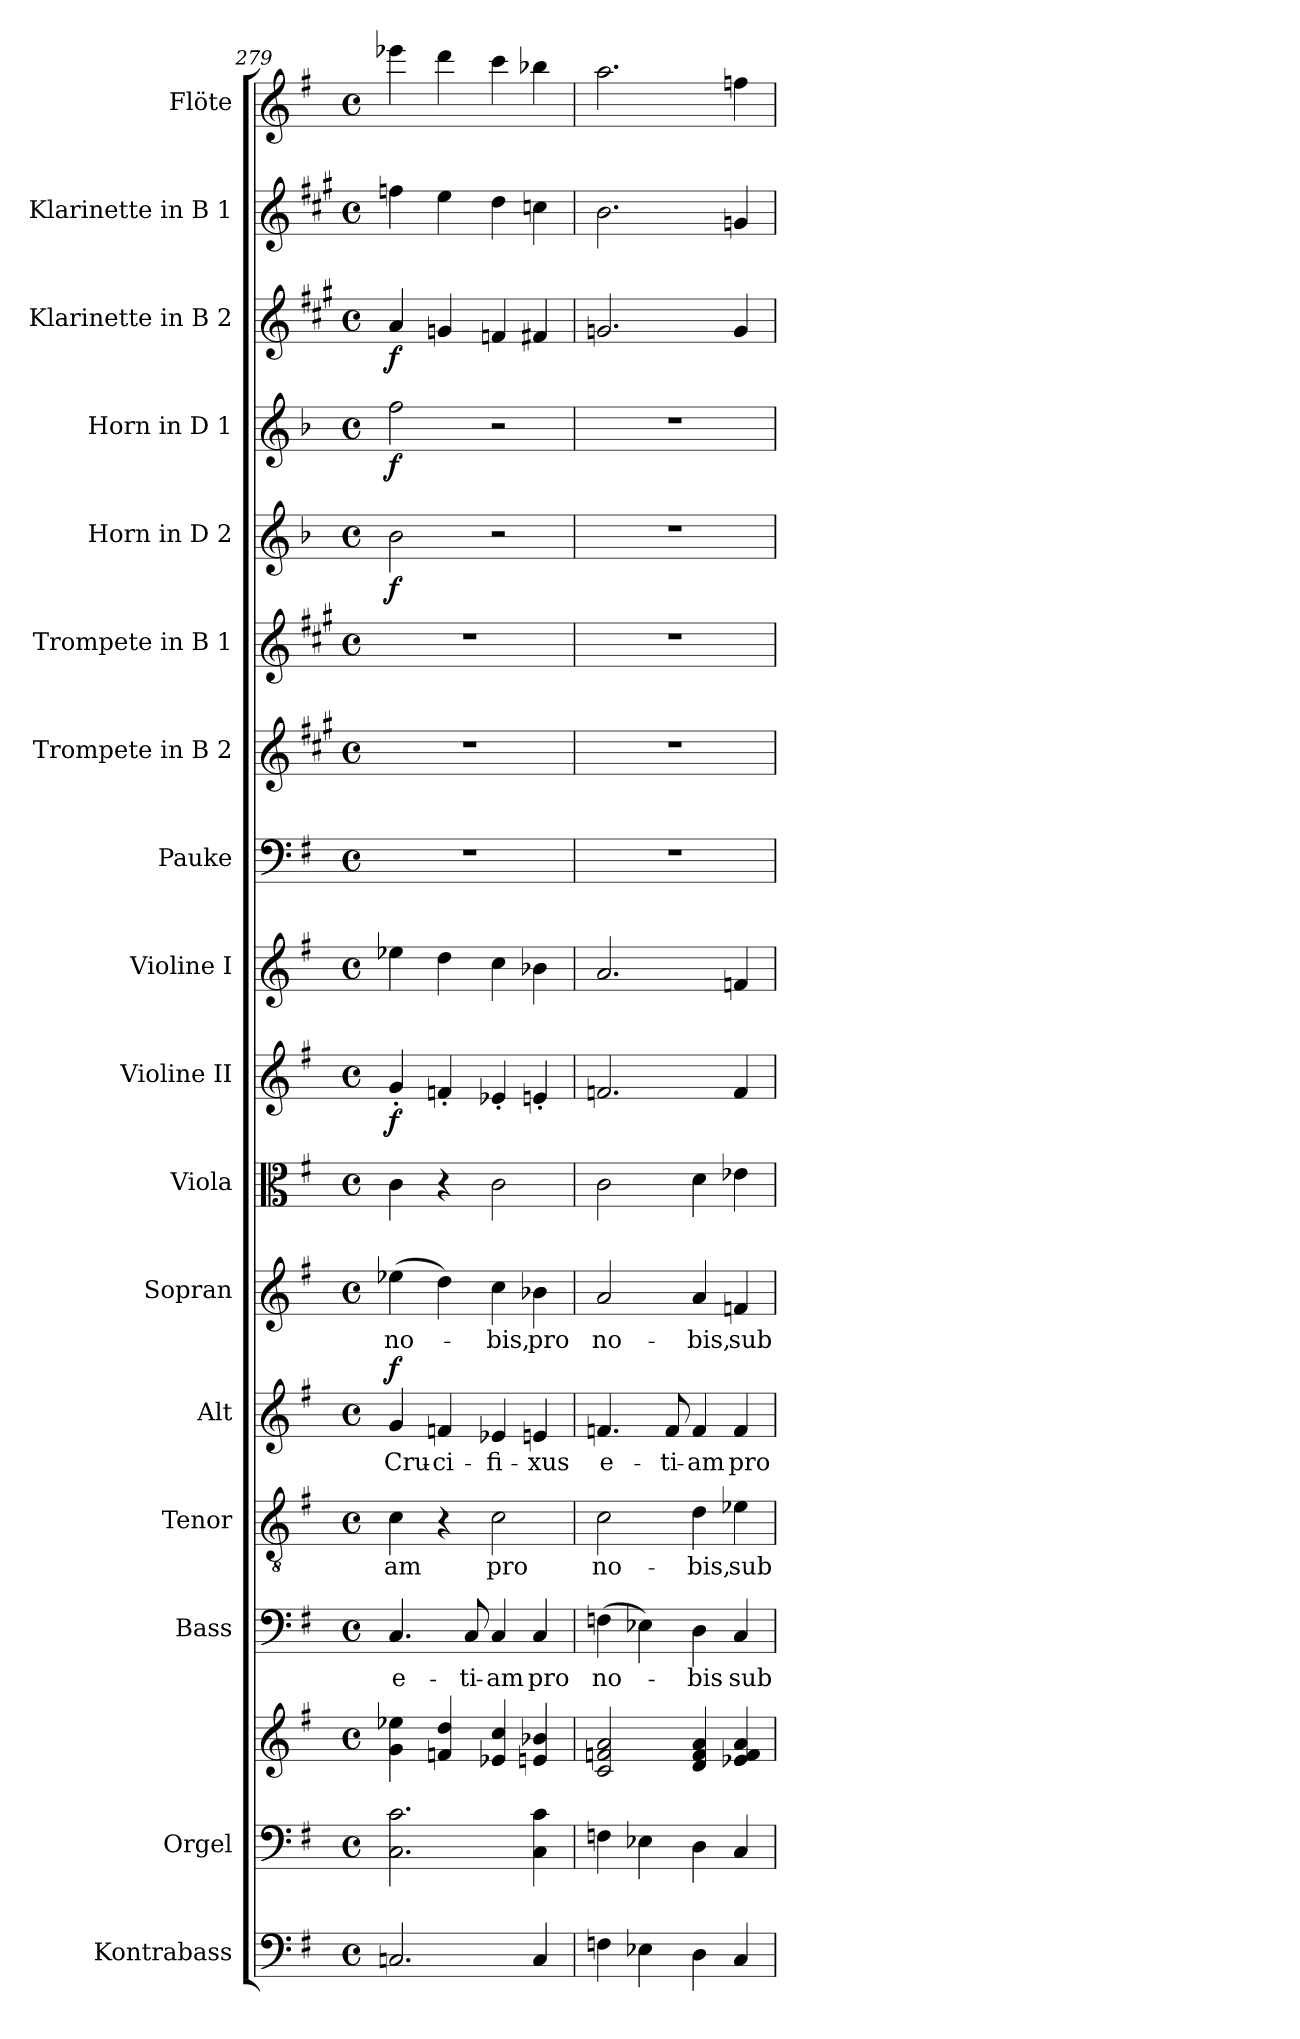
**kern	**kern	**kern	**kern	**text	**kern	**text	**kern	**text	**dynam	**kern	**text	**kern	**kern	**dynam	**kern	**kern	**kern	**kern	**kern	**dynam	**kern	**dynam	**kern	**dynam	**kern	**kern
*part17	*part16	*part16	*part15	*part15	*part14	*part14	*part13	*part13	*part13	*part12	*part12	*part11	*part10	*part10	*part9	*part8	*part7	*part6	*part5	*part5	*part4	*part4	*part3	*part3	*part2	*part1
*staff18	*staff17	*staff16	*staff15	*staff15	*staff14	*staff14	*staff13	*staff13	*staff13	*staff12	*staff12	*staff11	*staff10	*staff10	*staff9	*staff8	*staff7	*staff6	*staff5	*staff5	*staff4	*staff4	*staff3	*staff3	*staff2	*staff1
*I"Kontrabass	*I"Orgel	*	*I"Bass	*	*I"Tenor	*	*I"Alt	*	*	*I"Sopran	*	*I"Viola	*I"Violine II	*	*I"Violine I	*I"Pauke	*I"Trompete in B 2	*I"Trompete in B 1	*I"Horn in D 2	*	*I"Horn in D 1	*	*I"Klarinette in B 2	*	*I"Klarinette in B 1	*I"Flöte
*I'Kb.	*I'Org.	*	*I'B	*	*I'T	*	*I'A	*	*	*I'S	*	*I'Vla.	*I'Vl. II	*	*I'Vl. I	*I'Pk.	*I'Trp. 2	*I'Trp. 1	*I'Hrn. 2	*	*I'Hrn. 1	*	*I'Kl. 2	*	*I'Kl. 1	*I'Fl.
*clefF4	*clefF4	*clefG2	*clefF4	*	*clefGv2	*	*clefG2	*	*	*clefG2	*	*clefC3	*clefG2	*	*clefG2	*clefF4	*clefG2	*clefG2	*clefG2	*	*clefG2	*	*clefG2	*	*clefG2	*clefG2
*ITrd7c12	*	*	*	*	*	*	*	*	*	*	*	*	*	*	*	*	*ITrd1c2	*ITrd1c2	*ITrd-1c-2	*	*ITrd-1c-2	*	*ITrd1c2	*	*ITrd1c2	*
*k[f#]	*k[f#]	*k[f#]	*k[f#]	*	*k[f#]	*	*k[f#]	*	*	*k[f#]	*	*k[f#]	*k[f#]	*	*k[f#]	*k[f#]	*k[f#]	*k[f#]	*k[f#]	*	*k[f#]	*	*k[f#]	*	*k[f#]	*k[f#]
*G:	*G:	*G:	*G:	*	*G:	*	*G:	*	*	*G:	*	*G:	*G:	*	*G:	*G:	*G:	*G:	*G:	*	*G:	*	*G:	*	*G:	*G:
*M4/4	*M4/4	*M4/4	*M4/4	*	*M4/4	*	*M4/4	*	*	*M4/4	*	*M4/4	*M4/4	*	*M4/4	*M4/4	*M4/4	*M4/4	*M4/4	*	*M4/4	*	*M4/4	*	*M4/4	*M4/4
*met(c)	*met(c)	*met(c)	*met(c)	*	*met(c)	*	*met(c)	*	*	*met(c)	*	*met(c)	*met(c)	*	*met(c)	*met(c)	*met(c)	*met(c)	*met(c)	*	*met(c)	*	*met(c)	*	*met(c)	*met(c)
=279	=279	=279	=279	=279	=279	=279	=279	=279	=279	=279	=279	=279	=279	=279	=279	=279	=279	=279	=279	=279	=279	=279	=279	=279	=279	=279
!	!	!	!	!LO:LY:b	!	!LO:LY:b	!	!LO:LY:b	!LO:DY:a	!	!LO:LY:b	!	!	!LO:DY:b	!	!	!	!	!	!LO:DY:b	!	!LO:DY:b	!	!LO:DY:b	!	!
2.CCn/	2.C\ 2.c\	4g\ 4ee-X\	4.C/	e-	4c\	-am	4g/	Cru-	f	(>4ee-X\	no-	4c\	4g'</	f	4ee-X\	1r	1r	1r	2cc\	f	2gg\	f	4g/	f	4ee-X\	4eee-X\
!	!	!	!	!	!	!	!	!LO:LY:b	!	!	!	!	!	!	!	!	!	!	!	!	!	!	!	!	!	!
.	.	4fn/ 4dd/	.	.	4r	.	4fn/	-ci-	.	4dd\)	.	4r	4fn'</	.	4dd\	.	.	.	.	.	.	.	4fn/	.	4dd\	4ddd\
!	!	!	!	!LO:LY:b	!	!	!	!	!	!	!	!	!	!	!	!	!	!	!	!	!	!	!	!	!	!
.	.	.	8C/	-ti-	.	.	.	.	.	.	.	.	.	.	.	.	.	.	.	.	.	.	.	.	.	.
!	!	!	!	!LO:LY:b	!	!LO:LY:b	!	!LO:LY:b	!	!	!LO:LY:b	!	!	!	!	!	!	!	!	!	!	!	!	!	!	!
.	.	4e-X/ 4cc/	4C/	-am	2c\	pro	4e-X/	-fi-	.	4cc\	-bis,	2c\	4e-X'</	.	4cc\	.	.	.	2r	.	2r	.	4e-X/	.	4cc\	4ccc\
!	!	!	!	!LO:LY:b	!	!	!	!LO:LY:b	!	!	!LO:LY:b	!	!	!	!	!	!	!	!	!	!	!	!	!	!	!
4CC/	4C\ 4c\	4en/ 4b-X/	4C/	pro	.	.	4en/	-xus	.	4b-X\	pro	.	4en'</	.	4b-X\	.	.	.	.	.	.	.	4en/	.	4b-X\	4bb-X\
!!LO:PB:g=z
=280	=280	=280	=280	=280	=280	=280	=280	=280	=280	=280	=280	=280	=280	=280	=280	=280	=280	=280	=280	=280	=280	=280	=280	=280	=280	=280
!	!	!	!	!LO:LY:b	!	!LO:LY:b	!	!LO:LY:b	!	!	!LO:LY:b	!	!	!	!	!	!	!	!	!	!	!	!	!	!	!
4FFn\	4Fn\	2c/ 2fn/ 2a/	(>4Fn\	no-	2c\	no-	4.fn/	e-	.	2a/	no-	2c\	2.fn/	.	2.a/	1r	1r	1r	1r	.	1r	.	2.fn/	.	2.a\	2.aa\
4EE-X\	4E-X\	.	4E-X\)	.	.	.	.	.	.	.	.	.	.	.	.	.	.	.	.	.	.	.	.	.	.	.
!	!	!	!	!	!	!	!	!LO:LY:b	!	!	!	!	!	!	!	!	!	!	!	!	!	!	!	!	!	!
.	.	.	.	.	.	.	8f/	-ti-	.	.	.	.	.	.	.	.	.	.	.	.	.	.	.	.	.	.
!	!	!	!	!LO:LY:b	!	!LO:LY:b	!	!LO:LY:b	!	!	!LO:LY:b	!	!	!	!	!	!	!	!	!	!	!	!	!	!	!
4DD\	4D\	4d/ 4f/ 4a/	4D\	-bis	4d\	-bis,	4f/	-am	.	4a/	-bis,	4d\	.	.	.	.	.	.	.	.	.	.	.	.	.	.
!	!	!	!	!LO:LY:b	!	!LO:LY:b	!	!LO:LY:b	!	!	!LO:LY:b	!	!	!	!	!	!	!	!	!	!	!	!	!	!	!
4CC/	4C/	4e-X/ 4f/ 4a/	4C/	sub	4e-X\	sub	4f/	pro	.	4fn/	sub	4e-X\	4f/	.	4fn/	.	.	.	.	.	.	.	4f/	.	4fn/	4ffn\
=	=	=	=	=	=	=	=	=	=	=	=	=	=	=	=	=	=	=	=	=	=	=	=	=	=	=
*-	*-	*-	*-	*-	*-	*-	*-	*-	*-	*-	*-	*-	*-	*-	*-	*-	*-	*-	*-	*-	*-	*-	*-	*-	*-	*-
